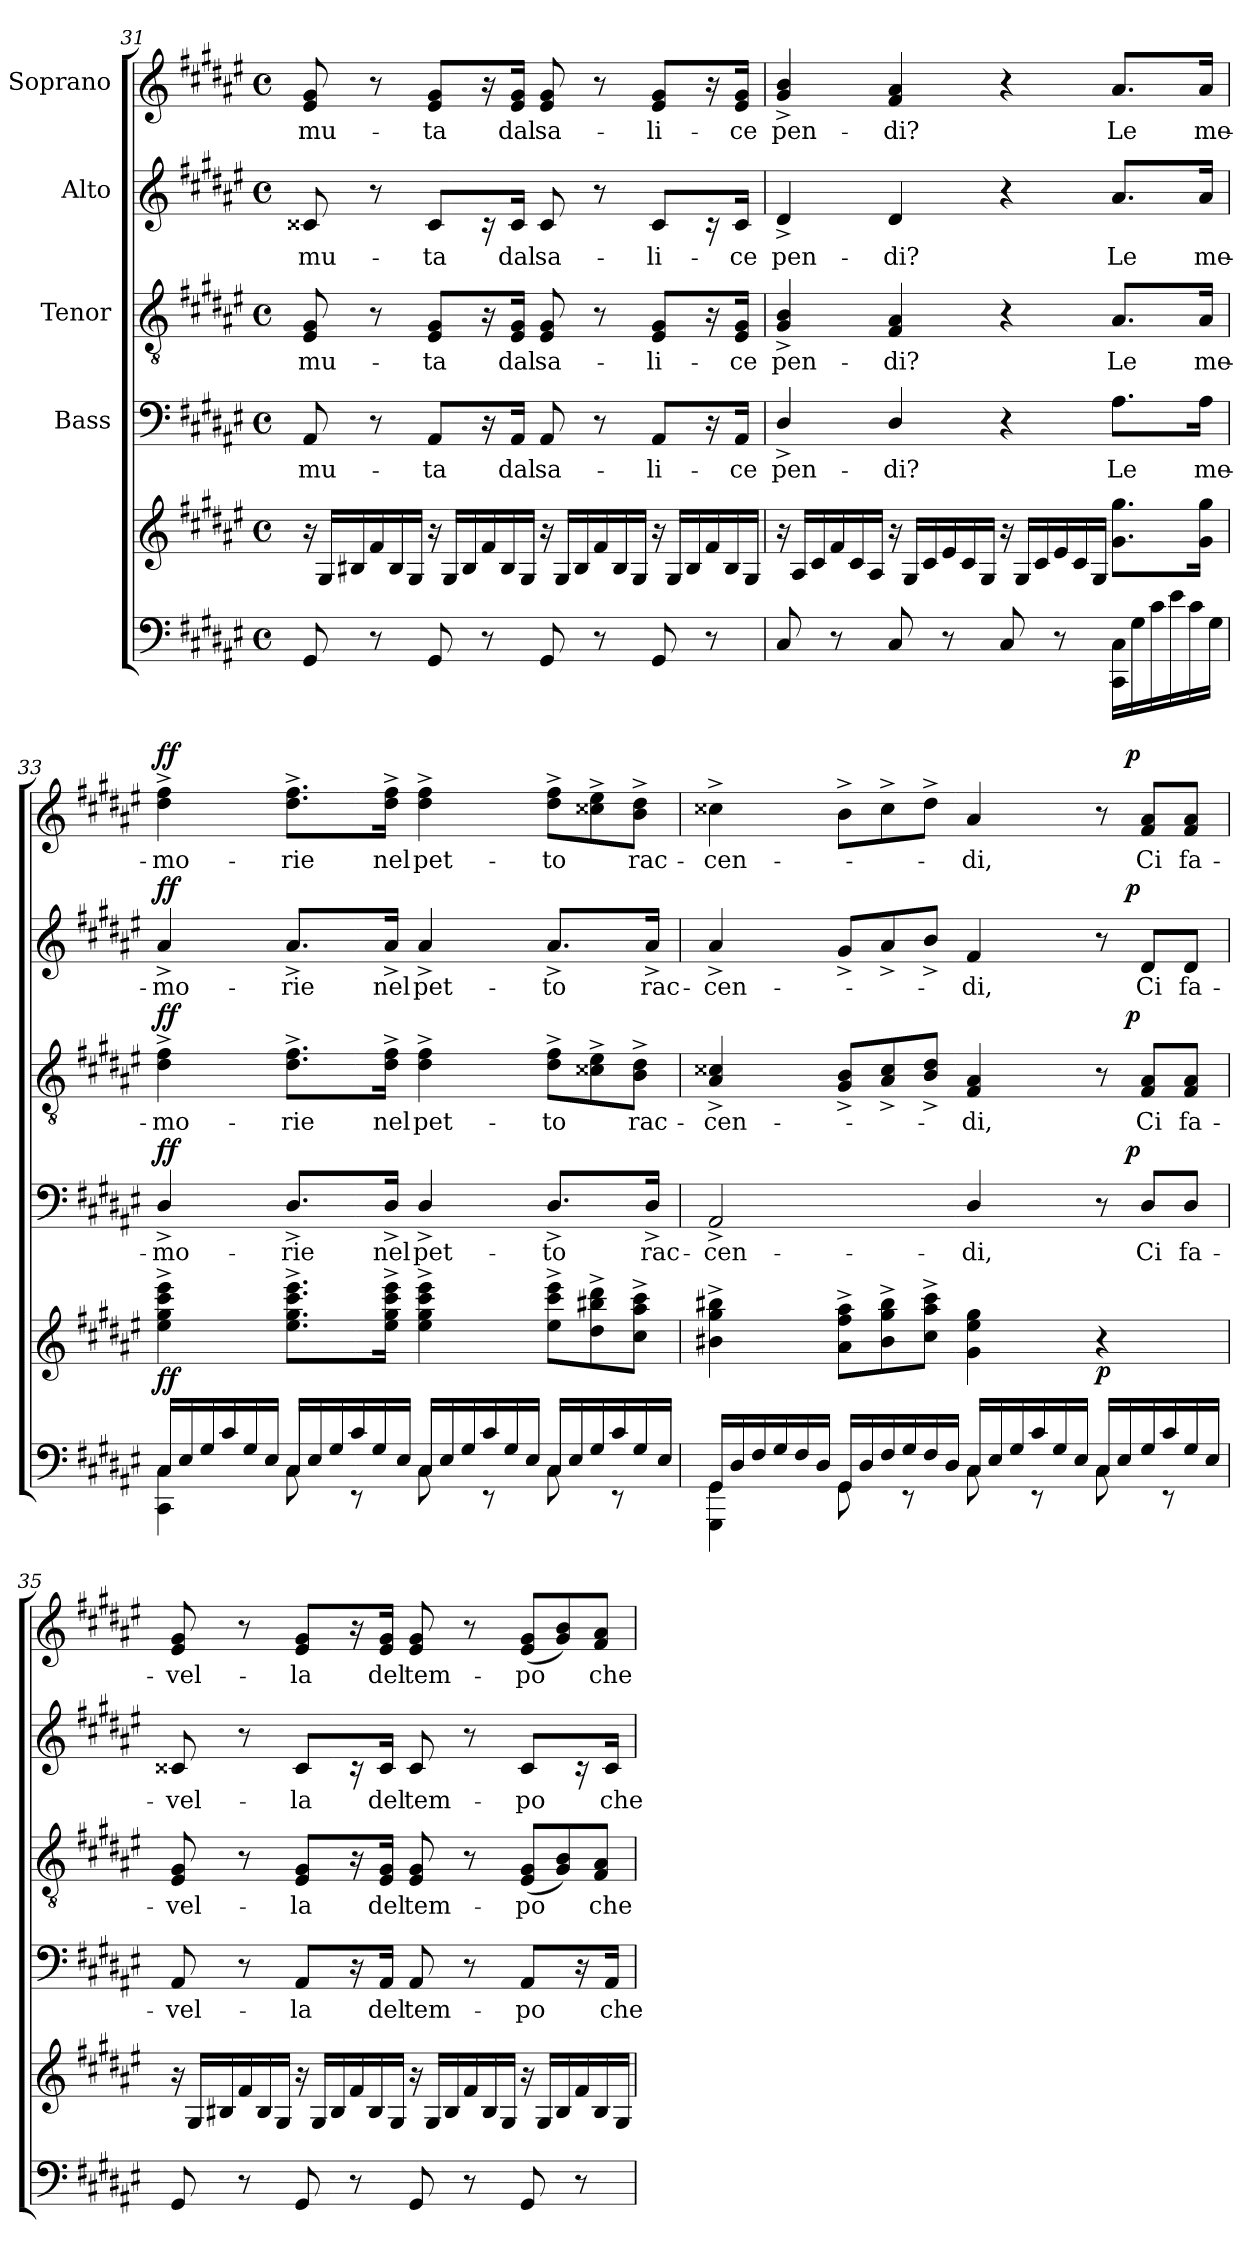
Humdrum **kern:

**kern	**kern	**dynam	**kern	**text	**dynam	**kern	**text	**dynam	**kern	**text	**dynam	**kern	**text	**dynam
*part5	*part5	*part5	*part4	*part4	*part4	*part3	*part3	*part3	*part2	*part2	*part2	*part1	*part1	*part1
*staff6	*staff5	*staff5/6	*staff4	*staff4	*staff4	*staff3	*staff3	*staff3	*staff2	*staff2	*staff2	*staff1	*staff1	*staff1
*	*	*	*I"Bass	*	*	*I"Tenor	*	*	*I"Alto	*	*	*I"Soprano	*	*
*clefF4	*clefG2	*	*clefF4	*	*	*clefGv2	*	*	*clefG2	*	*	*clefG2	*	*
*	*	*	*ITrd1c2	*	*	*ITrd1c2	*	*	*ITrd1c2	*	*	*ITrd1c2	*	*
*k[f#c#g#d#a#e#]	*k[f#c#g#d#a#e#]	*	*k[f#c#g#d#a#e#]	*	*	*k[f#c#g#d#a#e#]	*	*	*k[f#c#g#d#a#e#]	*	*	*k[f#c#g#d#a#e#]	*	*
*F#:	*F#:	*	*F#:	*	*	*F#:	*	*	*F#:	*	*	*F#:	*	*
*M4/4	*M4/4	*	*M4/4	*	*	*M4/4	*	*	*M4/4	*	*	*M4/4	*	*
*met(c)	*met(c)	*	*met(c)	*	*	*met(c)	*	*	*met(c)	*	*	*met(c)	*	*
*	*Xtuplet	*	*	*	*	*	*	*	*	*	*	*	*	*
=31	=31	=31	=31	=31	=31	=31	=31	=31	=31	=31	=31	=31	=31	=31
8GG#/	24r	.	8GG#/	mu-	.	8D#/ 8F#/	mu-	.	8B#X/	mu-	.	8d#/ 8f#/	mu-	.
.	24G#/LL	.	.	.	.	.	.	.	.	.	.	.	.	.
.	24B#X/	.	.	.	.	.	.	.	.	.	.	.	.	.
8r	24f#/	.	8r	.	.	8r	.	.	8r	.	.	8r	.	.
.	24B#/	.	.	.	.	.	.	.	.	.	.	.	.	.
.	24G#/JJ	.	.	.	.	.	.	.	.	.	.	.	.	.
8GG#/	24r	.	8GG#/L	-ta	.	8D#/ 8F#/L	-ta	.	8B#/L	-ta	.	8d#/ 8f#/L	-ta	.
.	24G#/LL	.	.	.	.	.	.	.	.	.	.	.	.	.
.	24B#/	.	.	.	.	.	.	.	.	.	.	.	.	.
8r	24f#/	.	16r	.	.	16r	.	.	16r	.	.	16r	.	.
.	24B#/	.	.	.	.	.	.	.	.	.	.	.	.	.
.	.	.	16GG#/Jk	dal	.	16D#/ 16F#/Jk	dal	.	16B#/Jk	dal	.	16d#/ 16f#/Jk	dal	.
.	24G#/JJ	.	.	.	.	.	.	.	.	.	.	.	.	.
8GG#/	24r	.	8GG#/	sa-	.	8D#/ 8F#/	sa-	.	8B#/	sa-	.	8d#/ 8f#/	sa-	.
.	24G#/LL	.	.	.	.	.	.	.	.	.	.	.	.	.
.	24B#/	.	.	.	.	.	.	.	.	.	.	.	.	.
8r	24f#/	.	8r	.	.	8r	.	.	8r	.	.	8r	.	.
.	24B#/	.	.	.	.	.	.	.	.	.	.	.	.	.
.	24G#/JJ	.	.	.	.	.	.	.	.	.	.	.	.	.
8GG#/	24r	.	8GG#/L	-li-	.	8D#/ 8F#/L	-li-	.	8B#/L	-li-	.	8d#/ 8f#/L	-li-	.
.	24G#/LL	.	.	.	.	.	.	.	.	.	.	.	.	.
.	24B#/	.	.	.	.	.	.	.	.	.	.	.	.	.
8r	24f#/	.	16r	.	.	16r	.	.	16r	.	.	16r	.	.
.	24B#/	.	.	.	.	.	.	.	.	.	.	.	.	.
.	.	.	16GG#/Jk	-ce	.	16D#/ 16F#/Jk	-ce	.	16B#/Jk	-ce	.	16d#/ 16f#/Jk	-ce	.
.	24G#/JJ	.	.	.	.	.	.	.	.	.	.	.	.	.
!!LO:PB:g=z
=32	=32	=32	=32	=32	=32	=32	=32	=32	=32	=32	=32	=32	=32	=32
8C#/	24r	.	4C#^</	pen-	.	4F#/^< 4A#/^<	pen-	.	4c#^</	pen-	.	4f#/^< 4a#/^<	pen-	.
.	24A#/LL	.	.	.	.	.	.	.	.	.	.	.	.	.
.	24c#/	.	.	.	.	.	.	.	.	.	.	.	.	.
8r	24f#/	.	.	.	.	.	.	.	.	.	.	.	.	.
.	24c#/	.	.	.	.	.	.	.	.	.	.	.	.	.
.	24A#/JJ	.	.	.	.	.	.	.	.	.	.	.	.	.
8C#/	24r	.	4C#/	-di?	.	4E#/ 4G#/	-di?	.	4c#/	-di?	.	4e#/ 4g#/	-di?	.
.	24G#/LL	.	.	.	.	.	.	.	.	.	.	.	.	.
.	24c#/	.	.	.	.	.	.	.	.	.	.	.	.	.
8r	24e#/	.	.	.	.	.	.	.	.	.	.	.	.	.
.	24c#/	.	.	.	.	.	.	.	.	.	.	.	.	.
.	24G#/JJ	.	.	.	.	.	.	.	.	.	.	.	.	.
8C#/	24r	.	4r	.	.	4r	.	.	4r	.	.	4r	.	.
.	24G#/LL	.	.	.	.	.	.	.	.	.	.	.	.	.
.	24c#/	.	.	.	.	.	.	.	.	.	.	.	.	.
8r	24e#/	.	.	.	.	.	.	.	.	.	.	.	.	.
.	24c#/	.	.	.	.	.	.	.	.	.	.	.	.	.
.	24G#/JJ	.	.	.	.	.	.	.	.	.	.	.	.	.
*Xtuplet	*	*	*	*	*	*	*	*	*	*	*	*	*	*
24CC#\ 24C#\LL	8.g#\ 8.gg#\L	.	8.G#\L	Le	.	8.G#L	Le	.	8.g#/L	Le	.	8.g#L	Le	.
24G#\	.	.	.	.	.	.	.	.	.	.	.	.	.	.
24c#\	.	.	.	.	.	.	.	.	.	.	.	.	.	.
24e#\	.	.	.	.	.	.	.	.	.	.	.	.	.	.
24c#\	.	.	.	.	.	.	.	.	.	.	.	.	.	.
.	16g#\ 16gg#\Jk	.	16G#\Jk	me-	.	16G#Jk	me-	.	16g#/Jk	me-	.	16g#Jk	me-	.
24G#\JJ	.	.	.	.	.	.	.	.	.	.	.	.	.	.
=33	=33	=33	=33	=33	=33	=33	=33	=33	=33	=33	=33	=33	=33	=33
*^	*	*	*	*	*	*	*	*	*	*	*	*	*	*
!	!	!	!LO:DY:b	!	!	!LO:DY:b	!	!	!LO:DY:b	!	!	!LO:DY:b	!	!	!LO:DY:b
24C#/LL	4CC#\ 4C#\	4ee#\^> 4gg#\^> 4ccc#\^> 4eee#\^>	ff	4C#^</	-mo-	ff	4c#\^> 4e#\^>	-mo-	ff	4g#^</	-mo-	ff	4cc#\^> 4ee#\^>	-mo-	ff
24E#/	.	.	.	.	.	.	.	.	.	.	.	.	.	.	.
24G#/	.	.	.	.	.	.	.	.	.	.	.	.	.	.	.
24c#/	.	.	.	.	.	.	.	.	.	.	.	.	.	.	.
24G#/	.	.	.	.	.	.	.	.	.	.	.	.	.	.	.
24E#/JJ	.	.	.	.	.	.	.	.	.	.	.	.	.	.	.
24C#/LL	8C#\	8.ee#\^> 8.gg#\^> 8.ccc#\^> 8.eee#\^>L	.	8.C#^</L	-rie	.	8.c#\^> 8.e#\^>L	-rie	.	8.g#^</L	-rie	.	8.cc#\^> 8.ee#\^>L	-rie	.
24E#/	.	.	.	.	.	.	.	.	.	.	.	.	.	.	.
24G#/	.	.	.	.	.	.	.	.	.	.	.	.	.	.	.
24c#/	8rEE	.	.	.	.	.	.	.	.	.	.	.	.	.	.
24G#/	.	.	.	.	.	.	.	.	.	.	.	.	.	.	.
.	.	16ee#\^> 16gg#\^> 16ccc#\^> 16eee#\^>Jk	.	16C#^</Jk	nel	.	16c#\^> 16e#\^>Jk	nel	.	16g#^</Jk	nel	.	16cc#\^> 16ee#\^>Jk	nel	.
24E#/JJ	.	.	.	.	.	.	.	.	.	.	.	.	.	.	.
24C#/LL	8C#\	4ee#\^> 4gg#\^> 4ccc#\^> 4eee#\^>	.	4C#^</	pet-	.	4c#\^> 4e#\^>	pet-	.	4g#^</	pet-	.	4cc#\^> 4ee#\^>	pet-	.
24E#/	.	.	.	.	.	.	.	.	.	.	.	.	.	.	.
24G#/	.	.	.	.	.	.	.	.	.	.	.	.	.	.	.
24c#/	8rEE	.	.	.	.	.	.	.	.	.	.	.	.	.	.
24G#/	.	.	.	.	.	.	.	.	.	.	.	.	.	.	.
24E#/JJ	.	.	.	.	.	.	.	.	.	.	.	.	.	.	.
*	*	*	*	*	*	*	*Xtuplet	*	*	*	*	*	*Xtuplet	*	*
24C#/LL	8C#\	12ee#\^> 12ccc#\^> 12eee#\^>L	.	8.C#^</L	-to	.	12c#\^> 12e#\^>L	-to	.	8.g#^</L	-to	.	12cc#\^> 12ee#\^>L	-to	.
24E#/	.	.	.	.	.	.	.	.	.	.	.	.	.	.	.
24G#/	.	12dd#\^> 12bb#X\^> 12ddd#\^>	.	.	.	.	12B#X\^> 12d#\^>	.	.	.	.	.	12b#X\^> 12dd#\^>	.	.
24c#/	8rEE	.	.	.	.	.	.	.	.	.	.	.	.	.	.
24G#/	.	12cc#\^> 12aa#\^> 12ccc#\^>J	.	.	.	.	12A#\^> 12c#\^>J	rac-	.	.	.	.	12a#\^> 12cc#\^>J	rac-	.
.	.	.	.	16C#^</Jk	rac-	.	.	.	.	16g#^</Jk	rac-	.	.	.	.
24E#/JJ	.	.	.	.	.	.	.	.	.	.	.	.	.	.	.
!!LO:LB:g=z
=34	=34	=34	=34	=34	=34	=34	=34	=34	=34	=34	=34	=34	=34	=34	=34
*	*	*	*	*^	*	*	*^	*	*	*^	*	*	*^	*	*
24GG#/LL	4GGG#\ 4GG#\	4b#X\^> 4gg#\^> 4bb#X\^>	.	2GG#^</	3%2ryy	-cen-	.	4G#/^< 4B#X/^<	3%2ryy	-cen-	.	4g#^</	3%2ryy	-cen-	.	4b#X^>	3%2ryy	-cen-	.
24D#/	.	.	.	.	.	.	.	.	.	.	.	.	.	.	.	.	.	.	.
24F#/	.	.	.	.	.	.	.	.	.	.	.	.	.	.	.	.	.	.	.
24G#/	.	.	.	.	.	.	.	.	.	.	.	.	.	.	.	.	.	.	.
24F#/	.	.	.	.	.	.	.	.	.	.	.	.	.	.	.	.	.	.	.
24D#/JJ	.	.	.	.	.	.	.	.	.	.	.	.	.	.	.	.	.	.	.
*	*	*	*	*	*	*	*	*	*	*	*	*Xtuplet	*	*	*	*	*	*	*
24GG#/LL	8GG#\	12a#\^> 12ff#\^> 12aa#\^>L	.	.	.	.	.	12F#/^< 12A#/^<L	.	.	.	12f#^</L	.	.	.	12a#^>L	.	.	.
24D#/	.	.	.	.	.	.	.	.	.	.	.	.	.	.	.	.	.	.	.
24F#/	.	12b#\^> 12gg#\^> 12bb#\^>	.	.	.	.	.	12G#/^< 12B#/^<	.	.	.	12g#^</	.	.	.	12b#^>	.	.	.
24G#/	8rEE	.	.	.	.	.	.	.	.	.	.	.	.	.	.	.	.	.	.
24F#/	.	12cc#\^> 12aa#\^> 12ccc#\^>J	.	.	.	.	.	12A#/^< 12c#/^<J	.	.	.	12a#^</J	.	.	.	12cc#^>J	.	.	.
24D#/JJ	.	.	.	.	.	.	.	.	.	.	.	.	.	.	.	.	.	.	.
24C#/LL	8C#\	4g#\ 4ee#\ 4gg#\	.	4C#/	.	-di,	.	4E#/ 4G#/	.	-di,	.	4e#/	.	-di,	.	4g#	.	-di,	.
24E#/	.	.	.	.	.	.	.	.	.	.	.	.	.	.	.	.	.	.	.
24G#/	.	.	.	.	.	.	.	.	.	.	.	.	.	.	.	.	.	.	.
24c#/	8rEE	.	.	.	.	.	.	.	.	.	.	.	.	.	.	.	.	.	.
24G#/	.	.	.	.	12ryy	.	.	.	12ryy	.	.	.	12ryy	.	.	.	12ryy	.	.
24E#/JJ	.	.	.	.	.	.	.	.	.	.	.	.	.	.	.	.	.	.	.
*	*	*	*	*Xtuplet	*	*	*	*	*	*	*	*	*	*	*	*	*	*	*
!	!	!	!LO:DY:b	!	!	!	!	!	!	!	!	!	!	!	!	!	!	!	!
24C#/LL	8C#\	4r	p	12r	24ryy	.	.	12r	24ryy	.	.	12r	24ryy	.	.	12r	24ryy	.	.
24E#/	.	.	.	.	96ryy	.	.	.	96ryy	.	.	.	96ryy	.	.	.	96ryy	.	.
!	!	!	!	!	!	!	!LO:DY:b	!	!	!	!LO:DY:b	!	!	!	!LO:DY:b	!	!	!	!LO:DY:b
.	.	.	.	.	6ryy	.	p	.	6ryy	.	p	.	6ryy	.	p	.	6ryy	.	p
24G#/	.	.	.	12C#/L	.	Ci	.	12E#/ 12G#/L	.	Ci	.	12c#/L	.	Ci	.	12e#/ 12g#/L	.	Ci	.
24c#/	8rEE	.	.	.	.	.	.	.	.	.	.	.	.	.	.	.	.	.	.
24G#/	.	.	.	12C#/J	.	fa-	.	12E#/ 12G#/J	.	fa-	.	12c#/J	.	fa-	.	12e#/ 12g#/J	.	fa-	.
24E#/JJ	.	.	.	.	.	.	.	.	.	.	.	.	.	.	.	.	.	.	.
.	.	.	.	.	48.ryy	.	.	.	48.ryy	.	.	.	48.ryy	.	.	.	48.ryy	.	.
*	*	*	*	*v	*v	*	*	*	*	*	*	*v	*v	*	*	*v	*v	*	*
*v	*v	*	*	*	*	*	*v	*v	*	*	*	*	*	*	*	*
=35	=35	=35	=35	=35	=35	=35	=35	=35	=35	=35	=35	=35	=35	=35
8GG#/	24r	.	8GG#/	-vel-	.	8D#/ 8F#/	-vel-	.	8B#X/	-vel-	.	8d#/ 8f#/	-vel-	.
.	24G#/LL	.	.	.	.	.	.	.	.	.	.	.	.	.
.	24B#X/	.	.	.	.	.	.	.	.	.	.	.	.	.
8r	24f#/	.	8r	.	.	8r	.	.	8r	.	.	8r	.	.
.	24B#/	.	.	.	.	.	.	.	.	.	.	.	.	.
.	24G#/JJ	.	.	.	.	.	.	.	.	.	.	.	.	.
8GG#/	24r	.	8GG#/L	-la	.	8D#/ 8F#/L	-la	.	8B#/L	-la	.	8d#/ 8f#/L	-la	.
.	24G#/LL	.	.	.	.	.	.	.	.	.	.	.	.	.
.	24B#/	.	.	.	.	.	.	.	.	.	.	.	.	.
8r	24f#/	.	16r	.	.	16r	.	.	16r	.	.	16r	.	.
.	24B#/	.	.	.	.	.	.	.	.	.	.	.	.	.
.	.	.	16GG#/Jk	del	.	16D#/ 16F#/Jk	del	.	16B#/Jk	del	.	16d#/ 16f#/Jk	del	.
.	24G#/JJ	.	.	.	.	.	.	.	.	.	.	.	.	.
8GG#/	24r	.	8GG#/	tem-	.	8D#/ 8F#/	tem-	.	8B#/	tem-	.	8d#/ 8f#/	tem-	.
.	24G#/LL	.	.	.	.	.	.	.	.	.	.	.	.	.
.	24B#/	.	.	.	.	.	.	.	.	.	.	.	.	.
8r	24f#/	.	8r	.	.	8r	.	.	8r	.	.	8r	.	.
.	24B#/	.	.	.	.	.	.	.	.	.	.	.	.	.
.	24G#/JJ	.	.	.	.	.	.	.	.	.	.	.	.	.
8GG#/	24r	.	8GG#/L	-po	.	(12D#/ 12F#/L	-po	.	8B#/L	-po	.	(12d#/ 12f#/L	-po	.
.	24G#/LL	.	.	.	.	.	.	.	.	.	.	.	.	.
.	24B#/	.	.	.	.	12F#/ 12A#/)	.	.	.	.	.	12f#/ 12a#/)	.	.
8r	24f#/	.	16r	.	.	.	.	.	16r	.	.	.	.	.
.	24B#/	.	.	.	.	12E#/ 12G#/J	che	.	.	.	.	12e#/ 12g#/J	che	.
.	.	.	16GG#/Jk	che	.	.	.	.	16B#/Jk	che	.	.	.	.
.	24G#/JJ	.	.	.	.	.	.	.	.	.	.	.	.	.
=	=	=	=	=	=	=	=	=	=	=	=	=	=	=
*-	*-	*-	*-	*-	*-	*-	*-	*-	*-	*-	*-	*-	*-	*-
